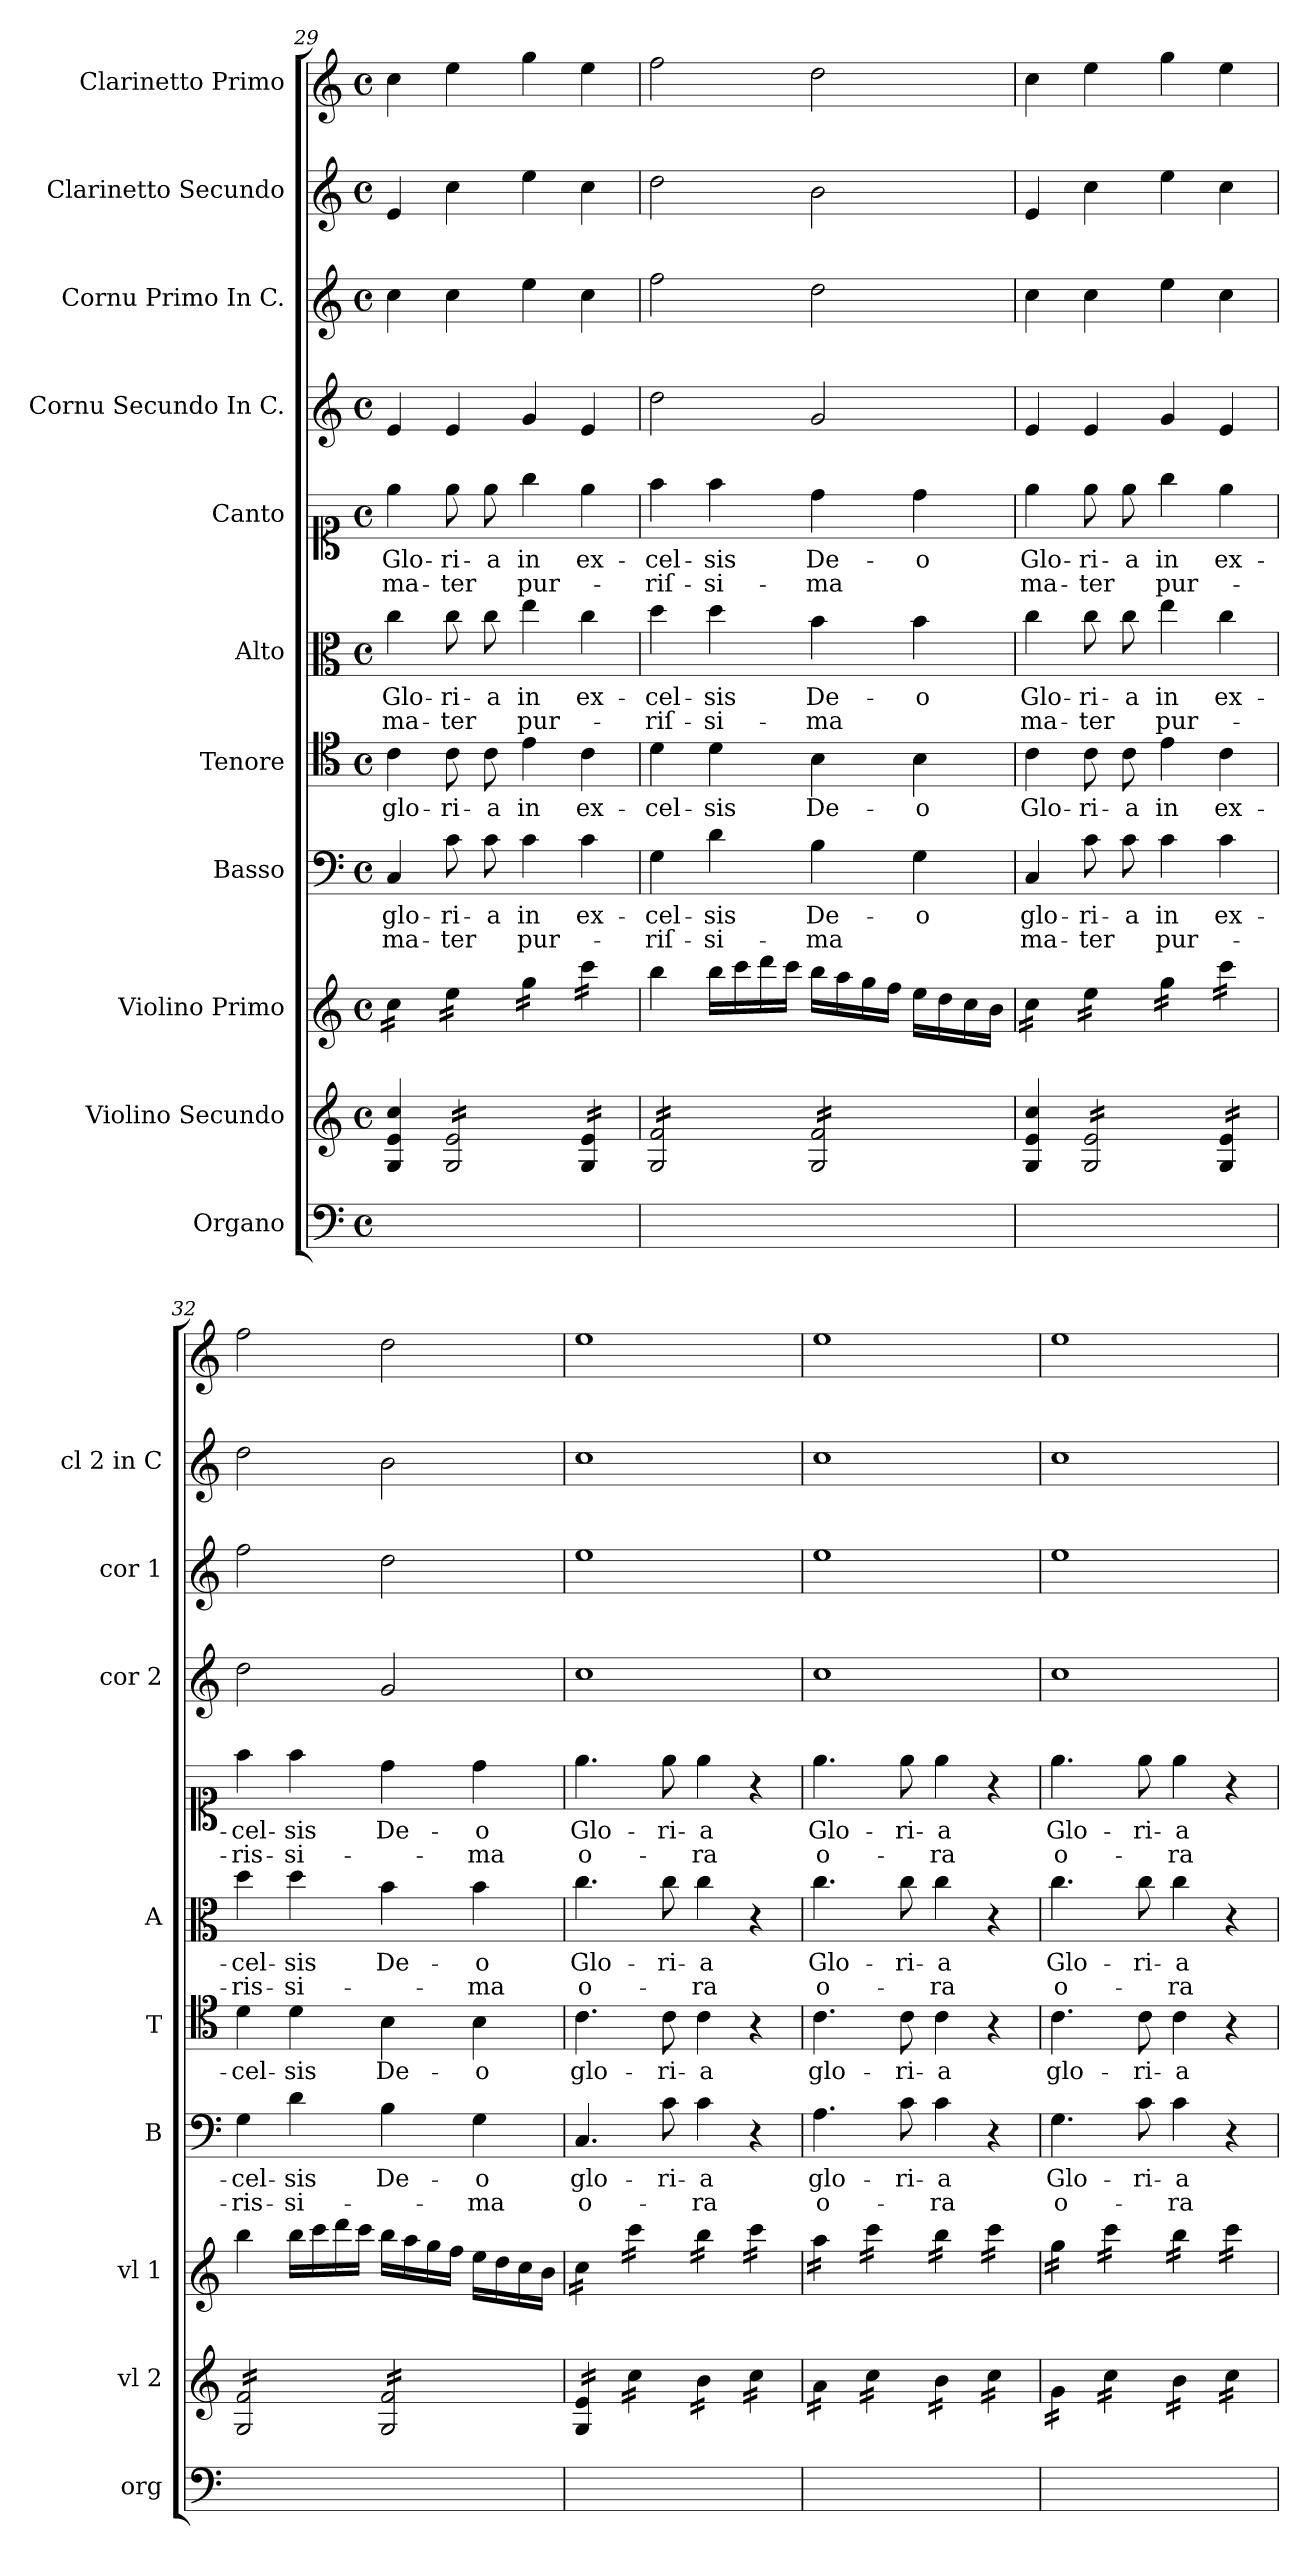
**kern	**kern	**dynam	**kern	**dynam	**kern	**text	**text	**kern	**text	**kern	**text	**text	**kern	**text	**text	**kern	**kern	**kern	**kern
*part11	*part10	*part10	*part9	*part9	*part8	*part8	*part8	*part7	*part7	*part6	*part6	*part6	*part5	*part5	*part5	*part4	*part3	*part2	*part1
*staff11	*staff10	*staff10	*staff9	*staff9	*staff8	*staff8	*staff8	*staff7	*staff7	*staff6	*staff6	*staff6	*staff5	*staff5	*staff5	*staff4	*staff3	*staff2	*staff1
*I"Organo	*I"Violino Secundo	*	*I"Violino Primo	*	*I"Basso	*	*	*I"Tenore	*	*I"Alto	*	*	*I"Canto	*	*	*I"Cornu Secundo In C.	*I"Cornu Primo In C.	*I"Clarinetto Secundo	*I"Clarinetto Primo
*I'org	*I'vl 2	*	*I'vl 1	*	*I'B	*	*	*I'T	*	*I'A	*	*	*	*	*	*I'cor 2	*I'cor 1	*I'cl 2 in C	*
*clefF4	*clefG2	*	*clefG2	*	*clefF4	*	*	*clefC4	*	*clefC3	*	*	*clefC1	*	*	*clefG2	*clefG2	*clefG2	*clefG2
*k[]	*k[]	*	*k[]	*	*k[]	*	*	*k[]	*	*k[]	*	*	*k[]	*	*	*k[]	*k[]	*k[]	*k[]
*C:	*C:	*	*C:	*	*C:	*	*	*C:	*	*C:	*	*	*C:	*	*	*C:	*C:	*C:	*C:
*M4/4	*M4/4	*	*M4/4	*	*M4/4	*	*	*M4/4	*	*M4/4	*	*	*M4/4	*	*	*M4/4	*M4/4	*M4/4	*M4/4
*met(c)	*met(c)	*	*met(c)	*	*met(c)	*	*	*met(c)	*	*met(c)	*	*	*met(c)	*	*	*met(c)	*met(c)	*met(c)	*met(c)
=29	=29	=29	=29	=29	=29	=29	=29	=29	=29	=29	=29	=29	=29	=29	=29	=29	=29	=29	=29
!	!	!LO:DY:rj	!	!LO:DY:b	!	!	!	!	!	!	!	!	!	!	!	!	!	!	!
*	*	*	*tremolo	*	*	*	*	*	*	*	*	*	*	*	*	*	*	*	*
1ryy	4G/ 4e/ 4cc/	for	16cc\LL	for	4C/	glo-	ma-	4c\	glo-	4cc\	Glo-	ma-	4ee\	Glo-	ma-	4e/	4cc\	4e/	4cc\
.	.	.	16cc\	.	.	.	.	.	.	.	.	.	.	.	.	.	.	.	.
.	.	.	16cc\	.	.	.	.	.	.	.	.	.	.	.	.	.	.	.	.
.	.	.	16cc\JJ	.	.	.	.	.	.	.	.	.	.	.	.	.	.	.	.
*	*tremolo	*	*	*	*	*	*	*	*	*	*	*	*	*	*	*	*	*	*
.	16G/ 16e/LL	.	16ee\LL	.	8c\	-ri-	-ter	8c\	-ri-	8cc\	-ri-	-ter	8ee\	-ri-	-ter	4e/	4cc\	4cc\	4ee\
.	16G/ 16e/	.	16ee\	.	.	.	.	.	.	.	.	.	.	.	.	.	.	.	.
.	16G/ 16e/	.	16ee\	.	8c\	-a	.	8c\	-a	8cc\	-a	.	8ee\	-a	.	.	.	.	.
.	16G/ 16e/	.	16ee\JJ	.	.	.	.	.	.	.	.	.	.	.	.	.	.	.	.
.	16G/ 16e/	.	16gg\LL	.	4c\	in	pur-	4e\	in	4ee\	in	pur-	4gg\	in	pur-	4g/	4ee\	4ee\	4gg\
.	16G/ 16e/	.	16gg\	.	.	.	.	.	.	.	.	.	.	.	.	.	.	.	.
.	16G/ 16e/	.	16gg\	.	.	.	.	.	.	.	.	.	.	.	.	.	.	.	.
.	16G/ 16e/JJ	.	16gg\JJ	.	.	.	.	.	.	.	.	.	.	.	.	.	.	.	.
.	16G/ 16e/LL	.	16ccc\LL	.	4c\	ex-	.	4c\	ex-	4cc\	ex-	.	4ee\	ex-	.	4e/	4cc\	4cc\	4ee\
.	16G/ 16e/	.	16ccc\	.	.	.	.	.	.	.	.	.	.	.	.	.	.	.	.
.	16G/ 16e/	.	16ccc\	.	.	.	.	.	.	.	.	.	.	.	.	.	.	.	.
.	16G/ 16e/JJ	.	16ccc\JJ	.	.	.	.	.	.	.	.	.	.	.	.	.	.	.	.
*	*	*	*Xtremolo	*	*	*	*	*	*	*	*	*	*	*	*	*	*	*	*
=30	=30	=30	=30	=30	=30	=30	=30	=30	=30	=30	=30	=30	=30	=30	=30	=30	=30	=30	=30
1ryy	16G/ 16f/LL	.	4bb\	.	4G\	-cel-	-riſ-	4d\	-cel-	4dd\	-cel-	-riſ-	4ff\	-cel-	-riſ-	2dd\	2ff\	2dd\	2ff\
.	16G/ 16f/	.	.	.	.	.	.	.	.	.	.	.	.	.	.	.	.	.	.
.	16G/ 16f/	.	.	.	.	.	.	.	.	.	.	.	.	.	.	.	.	.	.
.	16G/ 16f/	.	.	.	.	.	.	.	.	.	.	.	.	.	.	.	.	.	.
.	16G/ 16f/	.	16bb\LL	.	4d\	-sis	-si-	4d\	-sis	4dd\	-sis	-si-	4ff\	-sis	-si-	.	.	.	.
.	16G/ 16f/	.	16ccc\	.	.	.	.	.	.	.	.	.	.	.	.	.	.	.	.
.	16G/ 16f/	.	16ddd\	.	.	.	.	.	.	.	.	.	.	.	.	.	.	.	.
.	16G/ 16f/JJ	.	16ccc\JJ	.	.	.	.	.	.	.	.	.	.	.	.	.	.	.	.
.	16G/ 16f/LL	.	16bb\LL	.	4B\	De-	-ma	4B\	De-	4b\	De-	-ma	4dd\	De-	-ma	2g/	2dd\	2b\	2dd\
.	16G/ 16f/	.	16aa\	.	.	.	.	.	.	.	.	.	.	.	.	.	.	.	.
.	16G/ 16f/	.	16gg\	.	.	.	.	.	.	.	.	.	.	.	.	.	.	.	.
.	16G/ 16f/	.	16ff\JJ	.	.	.	.	.	.	.	.	.	.	.	.	.	.	.	.
.	16G/ 16f/	.	16ee\LL	.	4G\	-o	.	4B\	-o	4b\	-o	.	4dd\	-o	.	.	.	.	.
.	16G/ 16f/	.	16dd\	.	.	.	.	.	.	.	.	.	.	.	.	.	.	.	.
.	16G/ 16f/	.	16cc\	.	.	.	.	.	.	.	.	.	.	.	.	.	.	.	.
.	16G/ 16f/JJ	.	16b\JJ	.	.	.	.	.	.	.	.	.	.	.	.	.	.	.	.
*	*Xtremolo	*	*	*	*	*	*	*	*	*	*	*	*	*	*	*	*	*	*
=31	=31	=31	=31	=31	=31	=31	=31	=31	=31	=31	=31	=31	=31	=31	=31	=31	=31	=31	=31
!	!	!	!	!	!	!LO:LY:i	!LO:LY:i	!	!LO:LY:i	!	!	!LO:LY:i	!	!	!LO:LY:i	!	!	!	!
*	*	*	*tremolo	*	*	*	*	*	*	*	*	*	*	*	*	*	*	*	*
1ryy	4G/ 4e/ 4cc/	.	16cc\LL	.	4C/	glo-	ma-	4c\	Glo-	4cc\	Glo-	ma-	4ee\	Glo-	ma-	4e/	4cc\	4e/	4cc\
.	.	.	16cc\	.	.	.	.	.	.	.	.	.	.	.	.	.	.	.	.
.	.	.	16cc\	.	.	.	.	.	.	.	.	.	.	.	.	.	.	.	.
.	.	.	16cc\JJ	.	.	.	.	.	.	.	.	.	.	.	.	.	.	.	.
!	!	!	!	!	!	!LO:LY:i	!LO:LY:i	!	!LO:LY:i	!	!	!LO:LY:i	!	!	!LO:LY:i	!	!	!	!
*	*tremolo	*	*	*	*	*	*	*	*	*	*	*	*	*	*	*	*	*	*
.	16G/ 16e/LL	.	16ee\LL	.	8c\	-ri-	-ter	8c\	-ri-	8cc\	-ri-	-ter	8ee\	-ri-	-ter	4e/	4cc\	4cc\	4ee\
.	16G/ 16e/	.	16ee\	.	.	.	.	.	.	.	.	.	.	.	.	.	.	.	.
!	!	!	!	!	!	!LO:LY:i	!	!	!LO:LY:i	!	!	!	!	!	!	!	!	!	!
.	16G/ 16e/	.	16ee\	.	8c\	-a	.	8c\	-a	8cc\	-a	.	8ee\	-a	.	.	.	.	.
.	16G/ 16e/	.	16ee\JJ	.	.	.	.	.	.	.	.	.	.	.	.	.	.	.	.
!	!	!	!	!	!	!LO:LY:i	!LO:LY:i	!	!LO:LY:i	!	!	!LO:LY:i	!	!	!LO:LY:i	!	!	!	!
.	16G/ 16e/	.	16gg\LL	.	4c\	in	pur-	4e\	in	4ee\	in	pur-	4gg\	in	pur-	4g/	4ee\	4ee\	4gg\
.	16G/ 16e/	.	16gg\	.	.	.	.	.	.	.	.	.	.	.	.	.	.	.	.
.	16G/ 16e/	.	16gg\	.	.	.	.	.	.	.	.	.	.	.	.	.	.	.	.
.	16G/ 16e/JJ	.	16gg\JJ	.	.	.	.	.	.	.	.	.	.	.	.	.	.	.	.
!	!	!	!	!	!	!LO:LY:i	!	!	!LO:LY:i	!	!	!	!	!	!	!	!	!	!
.	16G/ 16e/LL	.	16ccc\LL	.	4c\	ex-	.	4c\	ex-	4cc\	ex-	.	4ee\	ex-	.	4e/	4cc\	4cc\	4ee\
.	16G/ 16e/	.	16ccc\	.	.	.	.	.	.	.	.	.	.	.	.	.	.	.	.
.	16G/ 16e/	.	16ccc\	.	.	.	.	.	.	.	.	.	.	.	.	.	.	.	.
.	16G/ 16e/JJ	.	16ccc\JJ	.	.	.	.	.	.	.	.	.	.	.	.	.	.	.	.
*	*	*	*Xtremolo	*	*	*	*	*	*	*	*	*	*	*	*	*	*	*	*
=32	=32	=32	=32	=32	=32	=32	=32	=32	=32	=32	=32	=32	=32	=32	=32	=32	=32	=32	=32
!	!	!	!	!	!	!LO:LY:i	!LO:LY:i	!	!LO:LY:i	!	!	!LO:LY:i	!	!	!LO:LY:i	!	!	!	!
1ryy	16G/ 16f/LL	.	4bb\	.	4G\	-cel-	-ris-	4d\	-cel-	4dd\	-cel-	-ris-	4ff\	-cel-	-ris-	2dd\	2ff\	2dd\	2ff\
.	16G/ 16f/	.	.	.	.	.	.	.	.	.	.	.	.	.	.	.	.	.	.
.	16G/ 16f/	.	.	.	.	.	.	.	.	.	.	.	.	.	.	.	.	.	.
.	16G/ 16f/	.	.	.	.	.	.	.	.	.	.	.	.	.	.	.	.	.	.
!	!	!	!	!	!	!LO:LY:i	!LO:LY:i	!	!LO:LY:i	!	!	!LO:LY:i	!	!	!LO:LY:i	!	!	!	!
.	16G/ 16f/	.	16bb\LL	.	4d\	-sis	-si-	4d\	-sis	4dd\	-sis	-si-	4ff\	-sis	-si-	.	.	.	.
.	16G/ 16f/	.	16ccc\	.	.	.	.	.	.	.	.	.	.	.	.	.	.	.	.
.	16G/ 16f/	.	16ddd\	.	.	.	.	.	.	.	.	.	.	.	.	.	.	.	.
.	16G/ 16f/JJ	.	16ccc\JJ	.	.	.	.	.	.	.	.	.	.	.	.	.	.	.	.
!	!	!	!	!	!	!LO:LY:i	!	!	!LO:LY:i	!	!	!	!	!	!	!	!	!	!
.	16G/ 16f/LL	.	16bb\LL	.	4B\	De-	.	4B\	De-	4b\	De-	.	4dd\	De-	.	2g/	2dd\	2b\	2dd\
.	16G/ 16f/	.	16aa\	.	.	.	.	.	.	.	.	.	.	.	.	.	.	.	.
.	16G/ 16f/	.	16gg\	.	.	.	.	.	.	.	.	.	.	.	.	.	.	.	.
.	16G/ 16f/	.	16ff\JJ	.	.	.	.	.	.	.	.	.	.	.	.	.	.	.	.
!	!	!	!	!	!	!LO:LY:i	!LO:LY:i	!	!LO:LY:i	!	!	!LO:LY:i	!	!	!LO:LY:i	!	!	!	!
.	16G/ 16f/	.	16ee\LL	.	4G\	-o	-ma	4B\	-o	4b\	-o	-ma	4dd\	-o	-ma	.	.	.	.
.	16G/ 16f/	.	16dd\	.	.	.	.	.	.	.	.	.	.	.	.	.	.	.	.
.	16G/ 16f/	.	16cc\	.	.	.	.	.	.	.	.	.	.	.	.	.	.	.	.
.	16G/ 16f/JJ	.	16b\JJ	.	.	.	.	.	.	.	.	.	.	.	.	.	.	.	.
=33	=33	=33	=33	=33	=33	=33	=33	=33	=33	=33	=33	=33	=33	=33	=33	=33	=33	=33	=33
*	*	*	*tremolo	*	*	*	*	*	*	*	*	*	*	*	*	*	*	*	*
1ryy	16G/ 16e/LL	.	16cc\LL	.	4.C/	glo-	o-	4.c\	glo-	4.cc\	Glo-	o-	4.ee\	Glo-	o-	1cc	1ee	1cc	1ee
.	16G/ 16e/	.	16cc\	.	.	.	.	.	.	.	.	.	.	.	.	.	.	.	.
.	16G/ 16e/	.	16cc\	.	.	.	.	.	.	.	.	.	.	.	.	.	.	.	.
.	16G/ 16e/JJ	.	16cc\JJ	.	.	.	.	.	.	.	.	.	.	.	.	.	.	.	.
.	16cc\LL	.	16ccc\LL	.	.	.	.	.	.	.	.	.	.	.	.	.	.	.	.
.	16cc\	.	16ccc\	.	.	.	.	.	.	.	.	.	.	.	.	.	.	.	.
.	16cc\	.	16ccc\	.	8c\	-ri-	.	8c\	-ri-	8cc\	-ri-	.	8ee\	-ri-	.	.	.	.	.
.	16cc\JJ	.	16ccc\JJ	.	.	.	.	.	.	.	.	.	.	.	.	.	.	.	.
.	16b\LL	.	16bb\LL	.	4c\	-a	-ra	4c\	-a	4cc\	-a	-ra	4ee\	-a	-ra	.	.	.	.
.	16b\	.	16bb\	.	.	.	.	.	.	.	.	.	.	.	.	.	.	.	.
.	16b\	.	16bb\	.	.	.	.	.	.	.	.	.	.	.	.	.	.	.	.
.	16b\JJ	.	16bb\JJ	.	.	.	.	.	.	.	.	.	.	.	.	.	.	.	.
.	16cc\LL	.	16ccc\LL	.	4r	.	.	4r	.	4r	.	.	4r	.	.	.	.	.	.
.	16cc\	.	16ccc\	.	.	.	.	.	.	.	.	.	.	.	.	.	.	.	.
.	16cc\	.	16ccc\	.	.	.	.	.	.	.	.	.	.	.	.	.	.	.	.
.	16cc\JJ	.	16ccc\JJ	.	.	.	.	.	.	.	.	.	.	.	.	.	.	.	.
=34	=34	=34	=34	=34	=34	=34	=34	=34	=34	=34	=34	=34	=34	=34	=34	=34	=34	=34	=34
!	!	!	!	!	!	!LO:LY:i	!LO:LY:i	!	!LO:LY:i	!	!LO:LY:i	!LO:LY:i	!	!LO:LY:i	!LO:LY:i	!	!	!	!
1ryy	16a\LL	.	16aa\LL	.	4.A\	glo-	o-	4.c\	glo-	4.cc\	Glo-	o-	4.ee\	Glo-	o-	1cc	1ee	1cc	1ee
.	16a\	.	16aa\	.	.	.	.	.	.	.	.	.	.	.	.	.	.	.	.
.	16a\	.	16aa\	.	.	.	.	.	.	.	.	.	.	.	.	.	.	.	.
.	16a\JJ	.	16aa\JJ	.	.	.	.	.	.	.	.	.	.	.	.	.	.	.	.
.	16cc\LL	.	16ccc\LL	.	.	.	.	.	.	.	.	.	.	.	.	.	.	.	.
.	16cc\	.	16ccc\	.	.	.	.	.	.	.	.	.	.	.	.	.	.	.	.
!	!	!	!	!	!	!LO:LY:i	!	!	!LO:LY:i	!	!LO:LY:i	!	!	!LO:LY:i	!	!	!	!	!
.	16cc\	.	16ccc\	.	8c\	-ri-	.	8c\	-ri-	8cc\	-ri-	.	8ee\	-ri-	.	.	.	.	.
.	16cc\JJ	.	16ccc\JJ	.	.	.	.	.	.	.	.	.	.	.	.	.	.	.	.
!	!	!	!	!	!	!LO:LY:i	!LO:LY:i	!	!LO:LY:i	!	!LO:LY:i	!LO:LY:i	!	!LO:LY:i	!LO:LY:i	!	!	!	!
.	16b\LL	.	16bb\LL	.	4c\	-a	-ra	4c\	-a	4cc\	-a	-ra	4ee\	-a	-ra	.	.	.	.
.	16b\	.	16bb\	.	.	.	.	.	.	.	.	.	.	.	.	.	.	.	.
.	16b\	.	16bb\	.	.	.	.	.	.	.	.	.	.	.	.	.	.	.	.
.	16b\JJ	.	16bb\JJ	.	.	.	.	.	.	.	.	.	.	.	.	.	.	.	.
.	16cc\LL	.	16ccc\LL	.	4r	.	.	4r	.	4r	.	.	4r	.	.	.	.	.	.
.	16cc\	.	16ccc\	.	.	.	.	.	.	.	.	.	.	.	.	.	.	.	.
.	16cc\	.	16ccc\	.	.	.	.	.	.	.	.	.	.	.	.	.	.	.	.
.	16cc\JJ	.	16ccc\JJ	.	.	.	.	.	.	.	.	.	.	.	.	.	.	.	.
=35	=35	=35	=35	=35	=35	=35	=35	=35	=35	=35	=35	=35	=35	=35	=35	=35	=35	=35	=35
!	!	!	!	!	!	!LO:LY:i	!LO:LY:i	!	!LO:LY:i	!	!LO:LY:i	!LO:LY:i	!	!LO:LY:i	!LO:LY:i	!	!	!	!
1ryy	16g\LL	.	16gg\LL	.	4.G\	Glo-	o-	4.c\	glo-	4.cc\	Glo-	o-	4.ee\	Glo-	o-	1cc	1ee	1cc	1ee
.	16g\	.	16gg\	.	.	.	.	.	.	.	.	.	.	.	.	.	.	.	.
.	16g\	.	16gg\	.	.	.	.	.	.	.	.	.	.	.	.	.	.	.	.
.	16g\JJ	.	16gg\JJ	.	.	.	.	.	.	.	.	.	.	.	.	.	.	.	.
.	16cc\LL	.	16ccc\LL	.	.	.	.	.	.	.	.	.	.	.	.	.	.	.	.
.	16cc\	.	16ccc\	.	.	.	.	.	.	.	.	.	.	.	.	.	.	.	.
!	!	!	!	!	!	!LO:LY:i	!	!	!LO:LY:i	!	!LO:LY:i	!	!	!LO:LY:i	!	!	!	!	!
.	16cc\	.	16ccc\	.	8c\	-ri-	.	8c\	-ri-	8cc\	-ri-	.	8ee\	-ri-	.	.	.	.	.
.	16cc\JJ	.	16ccc\JJ	.	.	.	.	.	.	.	.	.	.	.	.	.	.	.	.
!	!	!	!	!	!	!LO:LY:i	!LO:LY:i	!	!LO:LY:i	!	!LO:LY:i	!LO:LY:i	!	!LO:LY:i	!LO:LY:i	!	!	!	!
.	16b\LL	.	16bb\LL	.	4c\	-a	-ra	4c\	-a	4cc\	-a	-ra	4ee\	-a	-ra	.	.	.	.
.	16b\	.	16bb\	.	.	.	.	.	.	.	.	.	.	.	.	.	.	.	.
.	16b\	.	16bb\	.	.	.	.	.	.	.	.	.	.	.	.	.	.	.	.
.	16b\JJ	.	16bb\JJ	.	.	.	.	.	.	.	.	.	.	.	.	.	.	.	.
.	16cc\LL	.	16ccc\LL	.	4r	.	.	4r	.	4r	.	.	4r	.	.	.	.	.	.
.	16cc\	.	16ccc\	.	.	.	.	.	.	.	.	.	.	.	.	.	.	.	.
.	16cc\	.	16ccc\	.	.	.	.	.	.	.	.	.	.	.	.	.	.	.	.
.	16cc\JJ	.	16ccc\JJ	.	.	.	.	.	.	.	.	.	.	.	.	.	.	.	.
*	*	*	*Xtremolo	*	*	*	*	*	*	*	*	*	*	*	*	*	*	*	*
*	*Xtremolo	*	*	*	*	*	*	*	*	*	*	*	*	*	*	*	*	*	*
=	=	=	=	=	=	=	=	=	=	=	=	=	=	=	=	=	=	=	=
*-	*-	*-	*-	*-	*-	*-	*-	*-	*-	*-	*-	*-	*-	*-	*-	*-	*-	*-	*-
